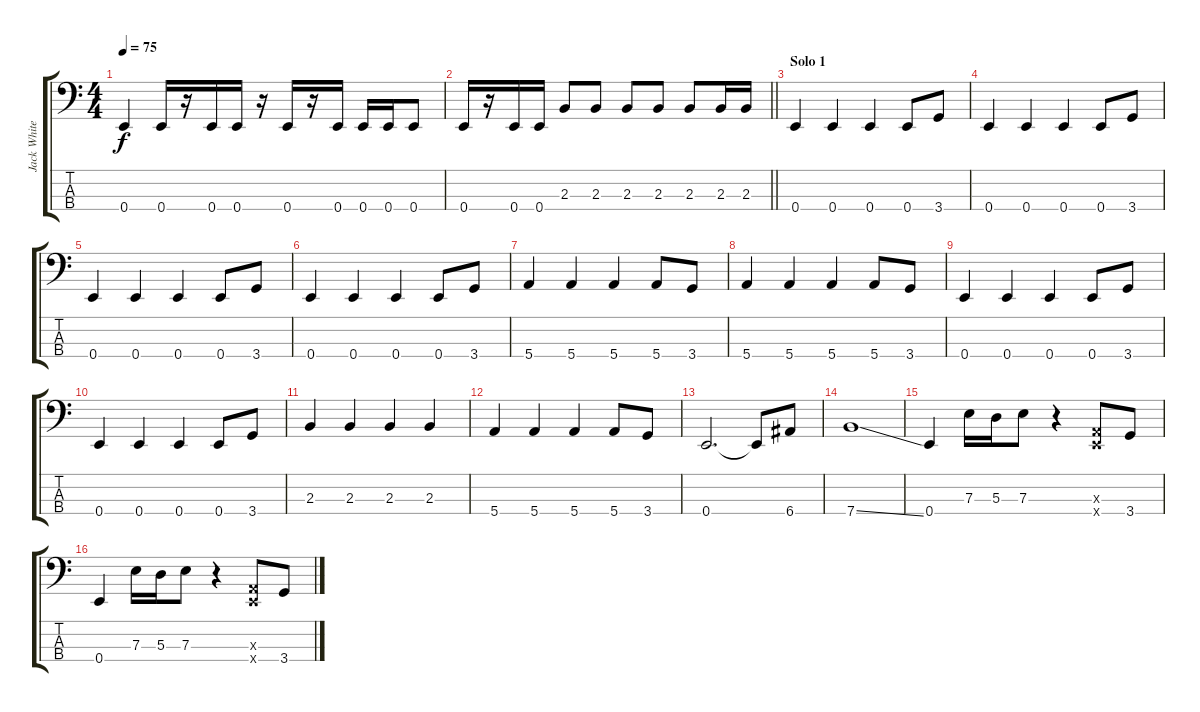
\track ("Jack White" "Jack White") {instrument electricbassfinger}
\staff {score tabs}
\tuning (G2 D2 A1 E1) {hide}
\ts (4 4)
\tempo 75
\clef f4
\ks c
0.4.4{dy f} 0.4.16 r.16 0.4.16 0.4.16 r.16 0.4.16 r.16 0.4.16 0.4.16 0.4.16 0.4.8 |
\barLineRight lightlight
0.4.16 r.16 0.4.16 0.4.16 2.3.8 2.3.8 2.3.8 2.3.8 2.3.8 2.3.16 2.3.16 |
\section ("" "Solo 1")
0.4.4{instrument overdrivenguitar} 0.4.4 0.4.4 0.4.8 3.4.8 |
0.4.4 0.4.4 0.4.4 0.4.8 3.4.8 |
0.4.4 0.4.4 0.4.4 0.4.8 3.4.8 |
0.4.4 0.4.4 0.4.4 0.4.8 3.4.8 |
5.4.4 5.4.4 5.4.4 5.4.8 3.4.8 |
5.4.4 5.4.4 5.4.4 5.4.8 3.4.8 |
0.4.4 0.4.4 0.4.4 0.4.8 3.4.8 |
0.4.4 0.4.4 0.4.4 0.4.8 3.4.8 |
2.3.4 2.3.4 2.3.4 2.3.4 |
5.4.4 5.4.4 5.4.4 5.4.8 3.4.8 |
0.4.2{d} 0.4{t}.8 6.4.8 |
7.4{ss}.1 |
0.4.4{instrument electricbassfinger} 7.3.16 5.3.16 7.3.8 r.4 (0.3{x} 0.4{x}).8 3.4.8 |
0.4.4 7.3.16 5.3.16 7.3.8 r.4 (0.3{x} 0.4{x}).8 3.4.8
